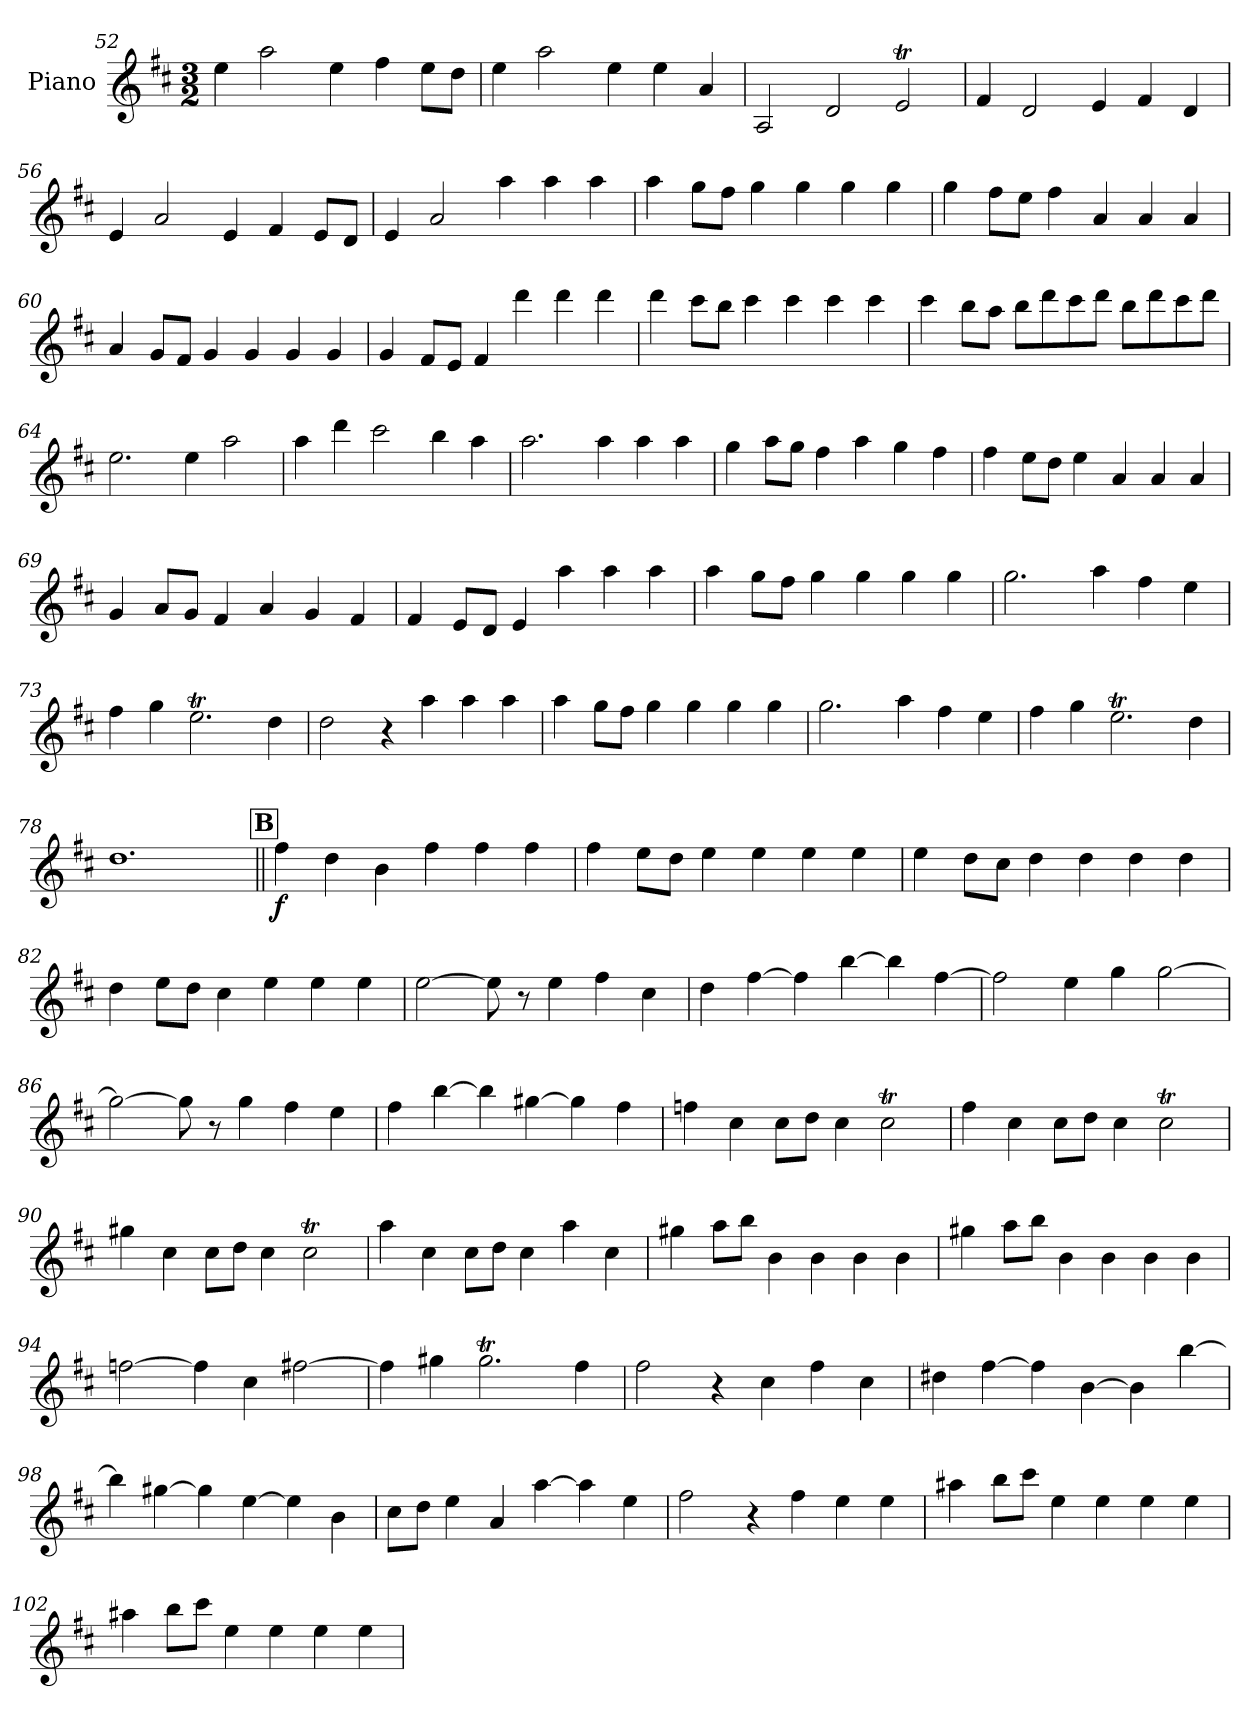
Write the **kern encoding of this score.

**kern	**dynam
*part1	*part1
*staff1	*staff1
*I"Piano	*
*I'Pno.	*
*clefG2	*
*k[f#c#]	*
*M3/2	*
=52	=52
4ee	.
2aa	.
4ee	.
4ff#	.
8eeL	.
8ddJ	.
=53	=53
4ee	.
2aa	.
4ee	.
4ee	.
4a	.
=54	=54
2A!	.
2d!	.
2eT!	.
=55	=55
4f#!	.
2d!	.
4e!	.
4f#!	.
4d!	.
=56	=56
4e!	.
2a!	.
4e!	.
4f#!	.
8e!L	.
8d!J	.
=57	=57
4e!	.
2a!	.
4aa	.
4aa	.
4aa	.
=58	=58
4aa	.
8ggL	.
8ff#J	.
4gg	.
4gg	.
4gg	.
4gg	.
=59	=59
4gg	.
8ff#L	.
8eeJ	.
4ff#	.
4a!	.
4a!	.
4a!	.
=60	=60
4a!	.
8g!L	.
8f#!J	.
4g!	.
4g!	.
4g!	.
4g!	.
=61	=61
4g!	.
8f#!L	.
8e!J	.
4f#!	.
4ddd	.
4ddd	.
4ddd	.
=62	=62
4ddd	.
8ccc#L	.
8bbJ	.
4ccc#	.
4ccc#	.
4ccc#	.
4ccc#	.
=63	=63
4ccc#	.
8bbL	.
8aaJ	.
8bbL	.
8ddd	.
8ccc#	.
8dddJ	.
8bbL	.
8ddd	.
8ccc#	.
8dddJ	.
=64	=64
2.ee	.
4ee	.
2aa	.
=65	=65
4aa	.
4ddd	.
2ccc#	.
4bb	.
4aa	.
=66	=66
2.aa	.
4aa	.
4aa	.
4aa	.
=67	=67
4gg	.
8aaL	.
8ggJ	.
4ff#	.
4aa	.
4gg	.
4ff#	.
=68	=68
4ff#	.
8eeL	.
8ddJ	.
4ee	.
4a!	.
4a!	.
4a!	.
=69	=69
4g!	.
8a!L	.
8g!J	.
4f#!	.
4a!	.
4g!	.
4f#!	.
=70	=70
4f#!	.
8e!L	.
8d!J	.
4e!	.
4aa	.
4aa	.
4aa	.
=71	=71
4aa	.
8ggL	.
8ff#J	.
4gg	.
4gg	.
4gg	.
4gg	.
=72	=72
2.gg	.
4aa	.
4ff#	.
4ee	.
=73	=73
4ff#	.
4gg	.
2.eeT	.
4dd	.
=74	=74
2dd	.
4r	.
4aa	.
4aa	.
4aa	.
=75	=75
4aa	.
8ggL	.
8ff#J	.
4gg	.
4gg	.
4gg	.
4gg	.
=76	=76
2.gg	.
4aa	.
4ff#	.
4ee	.
=77	=77
4ff#	.
4gg	.
2.eeT	.
4dd	.
=78	=78
1.dd	.
!!LO:REH:place=s1:a:B:cj:fs=14:t=B
=79||	=79||
!	!LO:DY:b
4ff#	f
4dd	.
4b	.
4ff#	.
4ff#	.
4ff#	.
=80	=80
4ff#	.
8eeL	.
8ddJ	.
4ee	.
4ee	.
4ee	.
4ee	.
=81	=81
4ee	.
8ddL	.
8cc#J	.
4dd	.
4dd	.
4dd	.
4dd	.
=82	=82
4dd	.
8eeL	.
8ddJ	.
4cc#	.
4ee	.
4ee	.
4ee	.
=83	=83
[2ee	.
8ee]	.
8r	.
4ee	.
4ff#	.
4cc#	.
=84	=84
4dd	.
[4ff#	.
4ff#]	.
[4bb	.
4bb]	.
[4ff#	.
=85	=85
2ff#]	.
4ee	.
4gg	.
[2gg	.
=86	=86
2gg_	.
8gg]	.
8r	.
4gg	.
4ff#	.
4ee	.
=87	=87
4ff#	.
[4bb	.
4bb]	.
[4gg#X	.
4gg#]	.
4ff#	.
=88	=88
4ffn	.
4cc#	.
8cc#L	.
8ddJ	.
4cc#	.
2cc#t	.
=89	=89
4ff#	.
4cc#	.
8cc#L	.
8ddJ	.
4cc#	.
2cc#t	.
=90	=90
4gg#X	.
4cc#	.
8cc#L	.
8ddJ	.
4cc#	.
2cc#t	.
=91	=91
4aa	.
4cc#	.
8cc#L	.
8ddJ	.
4cc#	.
4aa	.
4cc#	.
=92	=92
4gg#X	.
8aaL	.
8bbJ	.
4b	.
4b	.
4b	.
4b	.
=93	=93
4gg#X	.
8aaL	.
8bbJ	.
4b	.
4b	.
4b	.
4b	.
=94	=94
[2ffn	.
4ff]	.
4cc#	.
[2ff#X	.
=95	=95
4ff#]	.
4gg#X	.
2.gg#t	.
4ff#	.
=96	=96
2ff#	.
4r	.
4cc#	.
4ff#	.
4cc#	.
=97	=97
4dd#X	.
[4ff#	.
4ff#]	.
[4b	.
4b]	.
[4bb	.
=98	=98
4bb]	.
[4gg#X	.
4gg#]	.
[4ee	.
4ee]	.
4b	.
=99	=99
8cc#L	.
8ddJ	.
4ee	.
4a	.
[4aa	.
4aa]	.
4ee	.
=100	=100
2ff#	.
4r	.
4ff#	.
4ee	.
4ee	.
=101	=101
4aa#X	.
8bbL	.
8ccc#J	.
4ee	.
4ee	.
4ee	.
4ee	.
=102	=102
4aa#X	.
8bbL	.
8ccc#J	.
4ee	.
4ee	.
4ee	.
4ee	.
=	=
*-	*-
